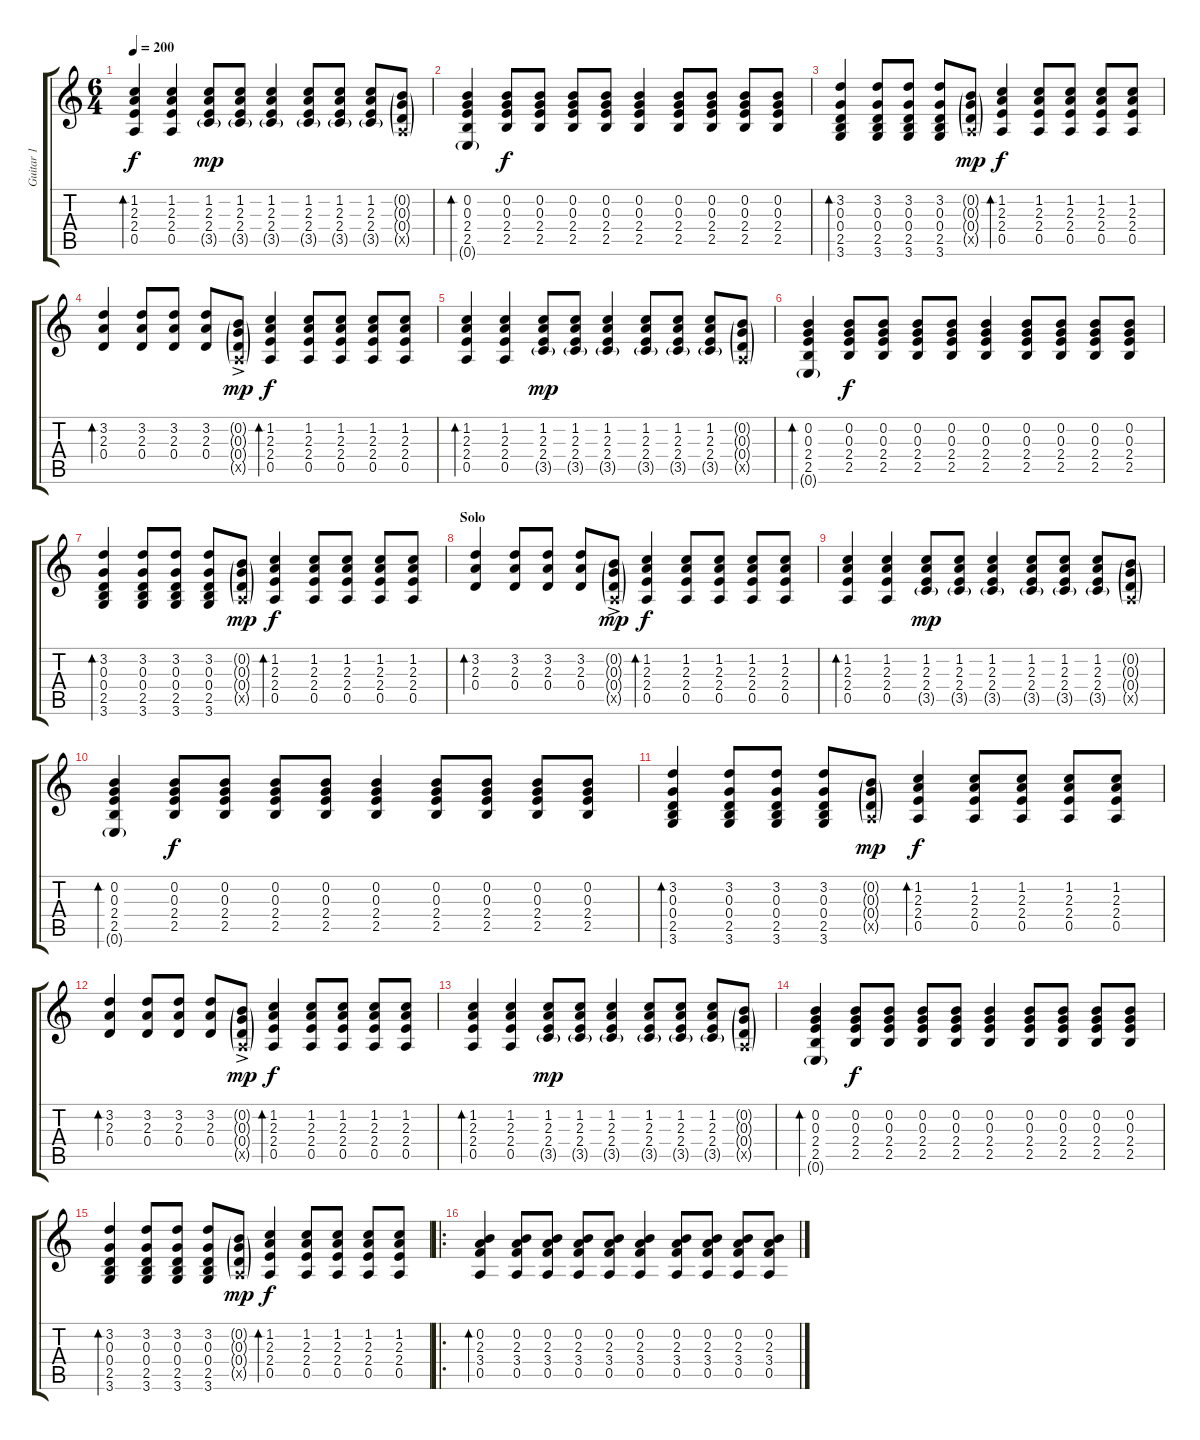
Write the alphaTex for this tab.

\track ("Guitar 1" "Guitar 1") {instrument electricguitarclean}
\staff {score tabs}
\tuning (E4 B3 G3 D3 A2 E2) {hide}
\ts (6 4)
\tempo 200
\clef g2
\ks c
(1.2 2.3 2.4 0.5).4{bd 60 dy f} (1.2 2.3 2.4 0.5).4 (1.2 2.3 2.4 3.5{g}).8{dy mp} (1.2 2.3 2.4 3.5{g}).8 (1.2 2.3 2.4 3.5{g}).4 (1.2 2.3 2.4 3.5{g}).8 (1.2 2.3 2.4 3.5{g}).8 (1.2 2.3 2.4 3.5{g}).8 (0.2{g} 0.3{g} 0.4{g} 0.5{g x}).8 |
(0.2 0.3 2.4 2.5 0.6{g}).4{bd 60} (0.2 0.3 2.4 2.5).8{dy f} (0.2 0.3 2.4 2.5).8 (0.2 0.3 2.4 2.5).8 (0.2 0.3 2.4 2.5).8 (0.2 0.3 2.4 2.5).4 (0.2 0.3 2.4 2.5).8 (0.2 0.3 2.4 2.5).8 (0.2 0.3 2.4 2.5).8 (0.2 0.3 2.4 2.5).8 |
(3.2 0.3 0.4 2.5 3.6).4{bd 60} (3.2 0.3 0.4 2.5 3.6).8 (3.2 0.3 0.4 2.5 3.6).8 (3.2 0.3 0.4 2.5 3.6).8 (0.2{g} 0.3{g} 0.4{g} 0.5{g x}).8{dy mp} (1.2 2.3 2.4 0.5).4{bd 60 dy f} (1.2 2.3 2.4 0.5).8 (1.2 2.3 2.4 0.5).8 (1.2 2.3 2.4 0.5).8 (1.2 2.3 2.4 0.5).8 |
(3.2 2.3 0.4).4{bd 60} (3.2 2.3 0.4).8 (3.2 2.3 0.4).8 (3.2 2.3 0.4).8 (0.2{g} 0.3{g} 0.4{g} 0.5{g ac x}).8{dy mp} (1.2 2.3 2.4 0.5).4{bd 60 dy f} (1.2 2.3 2.4 0.5).8 (1.2 2.3 2.4 0.5).8 (1.2 2.3 2.4 0.5).8 (1.2 2.3 2.4 0.5).8 |
(1.2 2.3 2.4 0.5).4{bd 60} (1.2 2.3 2.4 0.5).4 (1.2 2.3 2.4 3.5{g}).8{dy mp} (1.2 2.3 2.4 3.5{g}).8 (1.2 2.3 2.4 3.5{g}).4 (1.2 2.3 2.4 3.5{g}).8 (1.2 2.3 2.4 3.5{g}).8 (1.2 2.3 2.4 3.5{g}).8 (0.2{g} 0.3{g} 0.4{g} 0.5{g x}).8 |
(0.2 0.3 2.4 2.5 0.6{g}).4{bd 60} (0.2 0.3 2.4 2.5).8{dy f} (0.2 0.3 2.4 2.5).8 (0.2 0.3 2.4 2.5).8 (0.2 0.3 2.4 2.5).8 (0.2 0.3 2.4 2.5).4 (0.2 0.3 2.4 2.5).8 (0.2 0.3 2.4 2.5).8 (0.2 0.3 2.4 2.5).8 (0.2 0.3 2.4 2.5).8 |
(3.2 0.3 0.4 2.5 3.6).4{bd 60} (3.2 0.3 0.4 2.5 3.6).8 (3.2 0.3 0.4 2.5 3.6).8 (3.2 0.3 0.4 2.5 3.6).8 (0.2{g} 0.3{g} 0.4{g} 0.5{g x}).8{dy mp} (1.2 2.3 2.4 0.5).4{bd 60 dy f} (1.2 2.3 2.4 0.5).8 (1.2 2.3 2.4 0.5).8 (1.2 2.3 2.4 0.5).8 (1.2 2.3 2.4 0.5).8 |
\section ("" "Solo")
(3.2 2.3 0.4).4{bd 60 volume 12} (3.2 2.3 0.4).8 (3.2 2.3 0.4).8 (3.2 2.3 0.4).8 (0.2{g} 0.3{g} 0.4{g} 0.5{g ac x}).8{dy mp} (1.2 2.3 2.4 0.5).4{bd 60 dy f} (1.2 2.3 2.4 0.5).8 (1.2 2.3 2.4 0.5).8 (1.2 2.3 2.4 0.5).8 (1.2 2.3 2.4 0.5).8 |
(1.2 2.3 2.4 0.5).4{bd 60} (1.2 2.3 2.4 0.5).4 (1.2 2.3 2.4 3.5{g}).8{dy mp} (1.2 2.3 2.4 3.5{g}).8 (1.2 2.3 2.4 3.5{g}).4 (1.2 2.3 2.4 3.5{g}).8 (1.2 2.3 2.4 3.5{g}).8 (1.2 2.3 2.4 3.5{g}).8 (0.2{g} 0.3{g} 0.4{g} 0.5{g x}).8 |
(0.2 0.3 2.4 2.5 0.6{g}).4{bd 60} (0.2 0.3 2.4 2.5).8{dy f} (0.2 0.3 2.4 2.5).8 (0.2 0.3 2.4 2.5).8 (0.2 0.3 2.4 2.5).8 (0.2 0.3 2.4 2.5).4 (0.2 0.3 2.4 2.5).8 (0.2 0.3 2.4 2.5).8 (0.2 0.3 2.4 2.5).8 (0.2 0.3 2.4 2.5).8 |
(3.2 0.3 0.4 2.5 3.6).4{bd 60} (3.2 0.3 0.4 2.5 3.6).8 (3.2 0.3 0.4 2.5 3.6).8 (3.2 0.3 0.4 2.5 3.6).8 (0.2{g} 0.3{g} 0.4{g} 0.5{g x}).8{dy mp} (1.2 2.3 2.4 0.5).4{bd 60 dy f} (1.2 2.3 2.4 0.5).8 (1.2 2.3 2.4 0.5).8 (1.2 2.3 2.4 0.5).8 (1.2 2.3 2.4 0.5).8 |
(3.2 2.3 0.4).4{bd 60 volume 12} (3.2 2.3 0.4).8 (3.2 2.3 0.4).8 (3.2 2.3 0.4).8 (0.2{g} 0.3{g} 0.4{g} 0.5{g ac x}).8{dy mp} (1.2 2.3 2.4 0.5).4{bd 60 dy f} (1.2 2.3 2.4 0.5).8 (1.2 2.3 2.4 0.5).8 (1.2 2.3 2.4 0.5).8 (1.2 2.3 2.4 0.5).8 |
(1.2 2.3 2.4 0.5).4{bd 60} (1.2 2.3 2.4 0.5).4 (1.2 2.3 2.4 3.5{g}).8{dy mp} (1.2 2.3 2.4 3.5{g}).8 (1.2 2.3 2.4 3.5{g}).4 (1.2 2.3 2.4 3.5{g}).8 (1.2 2.3 2.4 3.5{g}).8 (1.2 2.3 2.4 3.5{g}).8 (0.2{g} 0.3{g} 0.4{g} 0.5{g x}).8 |
(0.2 0.3 2.4 2.5 0.6{g}).4{bd 60} (0.2 0.3 2.4 2.5).8{dy f} (0.2 0.3 2.4 2.5).8 (0.2 0.3 2.4 2.5).8 (0.2 0.3 2.4 2.5).8 (0.2 0.3 2.4 2.5).4 (0.2 0.3 2.4 2.5).8 (0.2 0.3 2.4 2.5).8 (0.2 0.3 2.4 2.5).8 (0.2 0.3 2.4 2.5).8 |
(3.2 0.3 0.4 2.5 3.6).4{bd 60} (3.2 0.3 0.4 2.5 3.6).8 (3.2 0.3 0.4 2.5 3.6).8 (3.2 0.3 0.4 2.5 3.6).8 (0.2{g} 0.3{g} 0.4{g} 0.5{g x}).8{dy mp} (1.2 2.3 2.4 0.5).4{bd 60 dy f} (1.2 2.3 2.4 0.5).8 (1.2 2.3 2.4 0.5).8 (1.2 2.3 2.4 0.5).8 (1.2 2.3 2.4 0.5).8 |
\ro
(0.2 2.3 3.4 0.5).4{bd 240 volume 8} (0.2 2.3 3.4 0.5).8 (0.2 2.3 3.4 0.5).8 (0.2 2.3 3.4 0.5).8 (0.2 2.3 3.4 0.5).8 (0.2 2.3 3.4 0.5).4 (0.2 2.3 3.4 0.5).8 (0.2 2.3 3.4 0.5).8 (0.2 2.3 3.4 0.5).8 (0.2 2.3 3.4 0.5).8
